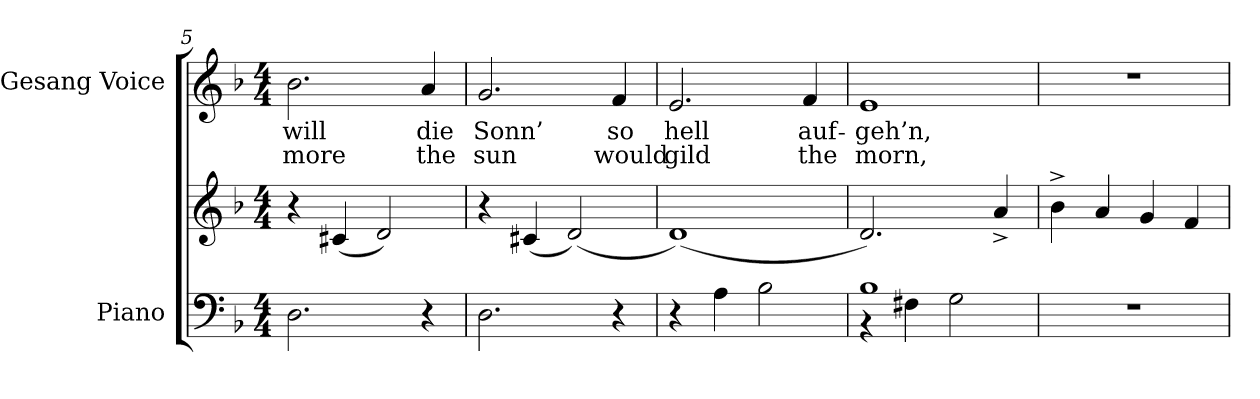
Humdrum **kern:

**kern	**kern	**kern	**text	**text
*part2	*part2	*part1	*part1	*part1
*staff3	*staff2	*staff1	*staff1	*staff1
*I"Piano	*	*I"Gesang Voice	*	*
*I'Pno	*	*	*	*
!!LO:LB:g=z
*clefF4	*clefG2	*clefG2	*	*
*k[b-]	*k[b-]	*k[b-]	*	*
*M4/4	*M4/4	*M4/4	*	*
=5	=5	=5	=5	=5
!	!	!	!LO:LY:b	!LO:LY:b
2.D\	4r	2.b-\	will	more
.	(4c#X/	.	.	.
.	2d/)	.	.	.
!	!	!	!LO:LY:b	!LO:LY:b
4r	.	4a/	die	the
=6	=6	=6	=6	=6
!	!	!	!LO:LY:b	!LO:LY:b
2.D\	4r	2.g/	Sonn’	sun
.	(4c#X/	.	.	.
.	(2d/)	.	.	.
!	!	!	!LO:LY:b	!LO:LY:b
4r	.	4f/	so	would
=7	=7	=7	=7	=7
!	!	!	!LO:LY:b	!LO:LY:b
4r	(1d)	2.e/	hell	gild
4A\	.	.	.	.
2B-\	.	.	.	.
!	!	!	!LO:LY:b	!LO:LY:b
.	.	4f/	auf-	the
=8	=8	=8	=8	=8
*^	*	*	*	*
!	!	!	!	!LO:LY:b	!LO:LY:b
1B-	4r	2.d/)	1e	-geh’n,	morn,
.	4F#X\	.	.	.	.
.	2G\	.	.	.	.
.	.	4a^>/	.	.	.
*v	*v	*	*	*	*
=9	=9	=9	=9	=9
1r	4b-^\	1r	.	.
.	4a/	.	.	.
.	4g/	.	.	.
.	4f/	.	.	.
=	=	=	=	=
*-	*-	*-	*-	*-
